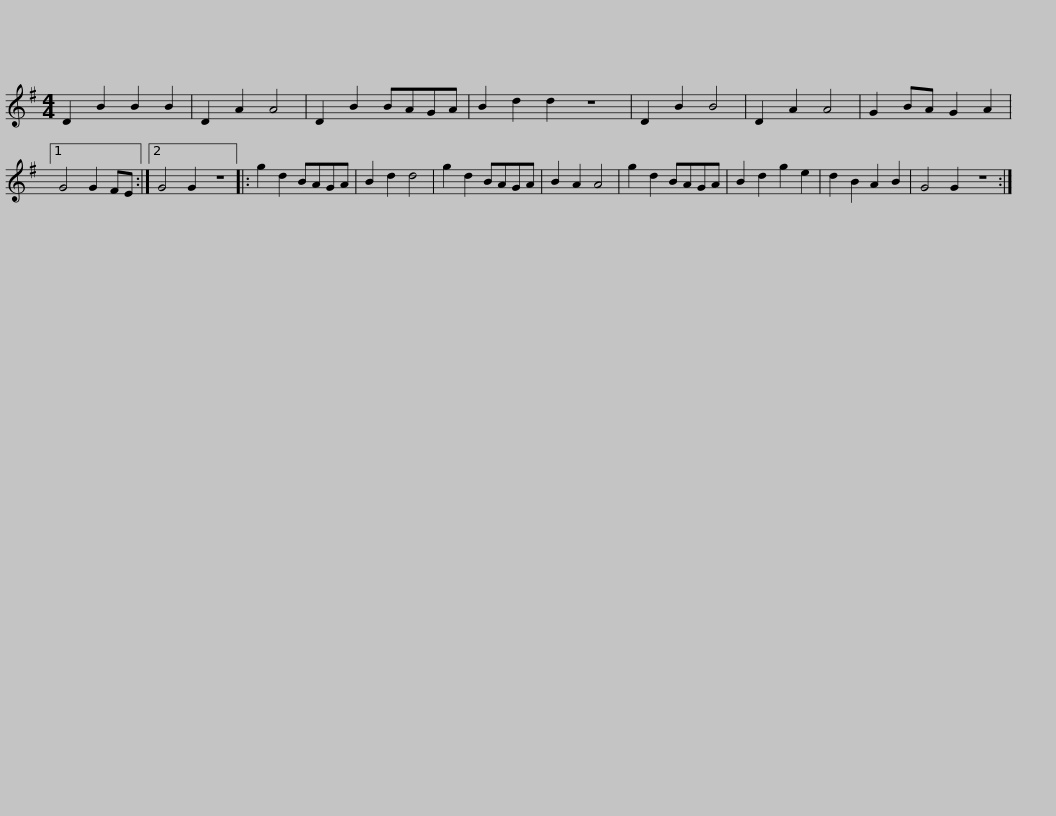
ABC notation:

X:1
L:1/8
M:4/4
I:linebreak $
K:G
V:1 treble
V:1
 D2 B2 B2 B2 | D2 A2 A4 | D2 B2 BAGA | B2 d2 d2 z8 | D2 B2 B4 | %5
 D2 A2 A4 | G2 BA G2 A2 |1 G4 G2 FE :|2 G4 G2 z8 |:$ g2 d2 BAGA | %10
 B2 d2 d4 | g2 d2 BAGA | B2 A2 A4 | g2 d2 BAGA | B2 d2 g2 e2 | %15
 d2 B2 A2 B2 | G4 G2 z8 :| %17
